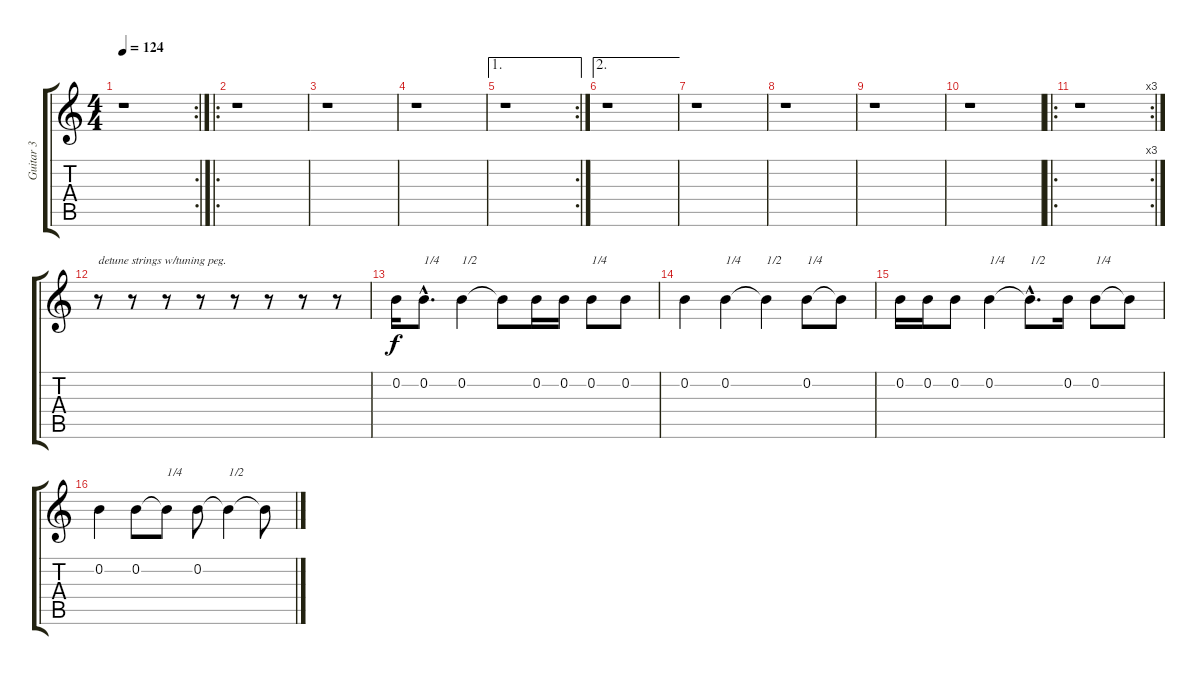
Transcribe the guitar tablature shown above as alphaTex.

\track ("Guitar 3" "Guitar 3") {instrument distortionguitar}
\staff {score tabs}
\tuning (E4 B3 G3 D3 A2 E2) {hide}
\rc 2
\ts (4 4)
\tempo 124
\clef g2
\ks c
r.1{dy f} |
\ro
r.1 |
r.1 |
r.1 |
\ae 1
\rc 2
r.1 |
\ae 2
r.1 |
r.1 |
r.1 |
r.1 |
r.1 |
\ro
\rc 3
r.1 |
r.8{txt "detune strings w/tuning peg."} r.8 r.8 r.8 r.8 r.8 r.8 r.8 |
0.2.16 0.2{hac}.8{d txt "1/4"} 0.2.4{txt "1/2"} 0.2{t}.8 0.2.16 0.2.16 0.2.8{txt "1/4"} 0.2.8 |
0.2.4 0.2.4{txt "1/4"} 0.2{t}.4{txt "1/2"} 0.2.8{txt "1/4"} 0.2{t}.8 |
0.2.16 0.2.16 0.2.8 0.2.4{txt "1/4"} 0.2{hac t}.8{d txt "1/2"} 0.2.16 0.2.8{txt "1/4"} 0.2{t}.8 |
0.2.4 0.2.8 0.2{t}.8{txt "1/4"} 0.2.8 0.2{t}.4{txt "1/2"} 0.2{t}.8
